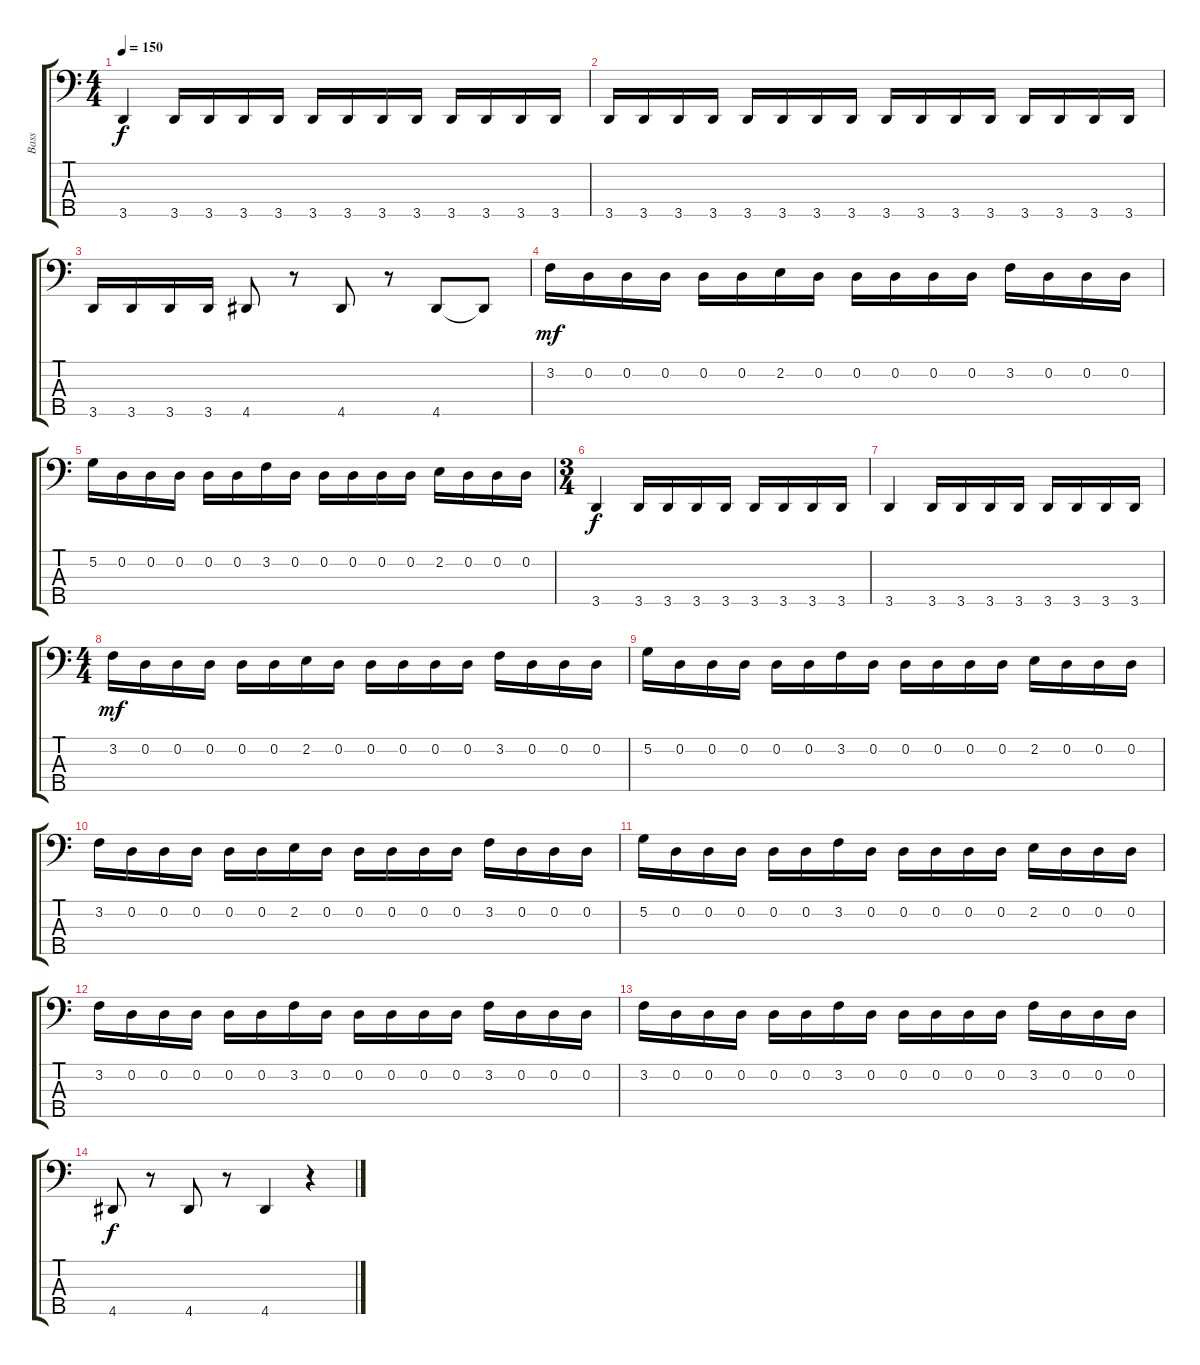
\track ("Bass" "Bass") {instrument electricbassfinger}
\staff {score tabs}
\tuning (G2 D2 A1 E1 B0) {hide}
\ts (4 4)
\tempo 150
\clef f4
\ks c
3.5.4{dy f} 3.5.16 3.5.16 3.5.16 3.5.16 3.5.16 3.5.16 3.5.16 3.5.16 3.5.16 3.5.16 3.5.16 3.5.16 |
3.5.16 3.5.16 3.5.16 3.5.16 3.5.16 3.5.16 3.5.16 3.5.16 3.5.16 3.5.16 3.5.16 3.5.16 3.5.16 3.5.16 3.5.16 3.5.16 |
3.5.16 3.5.16 3.5.16 3.5.16 4.5.8 r.8 4.5.8 r.8 4.5.8 4.5{t}.8 |
3.2.16{dy mf} 0.2.16 0.2.16 0.2.16 0.2.16 0.2.16 2.2.16 0.2.16 0.2.16 0.2.16 0.2.16 0.2.16 3.2.16 0.2.16 0.2.16 0.2.16 |
5.2.16 0.2.16 0.2.16 0.2.16 0.2.16 0.2.16 3.2.16 0.2.16 0.2.16 0.2.16 0.2.16 0.2.16 2.2.16 0.2.16 0.2.16 0.2.16 |
\ts (3 4)
3.5.4{dy f} 3.5.16 3.5.16 3.5.16 3.5.16 3.5.16 3.5.16 3.5.16 3.5.16 |
3.5.4 3.5.16 3.5.16 3.5.16 3.5.16 3.5.16 3.5.16 3.5.16 3.5.16 |
\ts (4 4)
3.2.16{dy mf} 0.2.16 0.2.16 0.2.16 0.2.16 0.2.16 2.2.16 0.2.16 0.2.16 0.2.16 0.2.16 0.2.16 3.2.16 0.2.16 0.2.16 0.2.16 |
5.2.16 0.2.16 0.2.16 0.2.16 0.2.16 0.2.16 3.2.16 0.2.16 0.2.16 0.2.16 0.2.16 0.2.16 2.2.16 0.2.16 0.2.16 0.2.16 |
3.2.16 0.2.16 0.2.16 0.2.16 0.2.16 0.2.16 2.2.16 0.2.16 0.2.16 0.2.16 0.2.16 0.2.16 3.2.16 0.2.16 0.2.16 0.2.16 |
5.2.16 0.2.16 0.2.16 0.2.16 0.2.16 0.2.16 3.2.16 0.2.16 0.2.16 0.2.16 0.2.16 0.2.16 2.2.16 0.2.16 0.2.16 0.2.16 |
3.2.16 0.2.16 0.2.16 0.2.16 0.2.16 0.2.16 3.2.16 0.2.16 0.2.16 0.2.16 0.2.16 0.2.16 3.2.16 0.2.16 0.2.16 0.2.16 |
3.2.16 0.2.16 0.2.16 0.2.16 0.2.16 0.2.16 3.2.16 0.2.16 0.2.16 0.2.16 0.2.16 0.2.16 3.2.16 0.2.16 0.2.16 0.2.16 |
4.5.8{dy f} r.8 4.5.8 r.8 4.5.4 r.4
